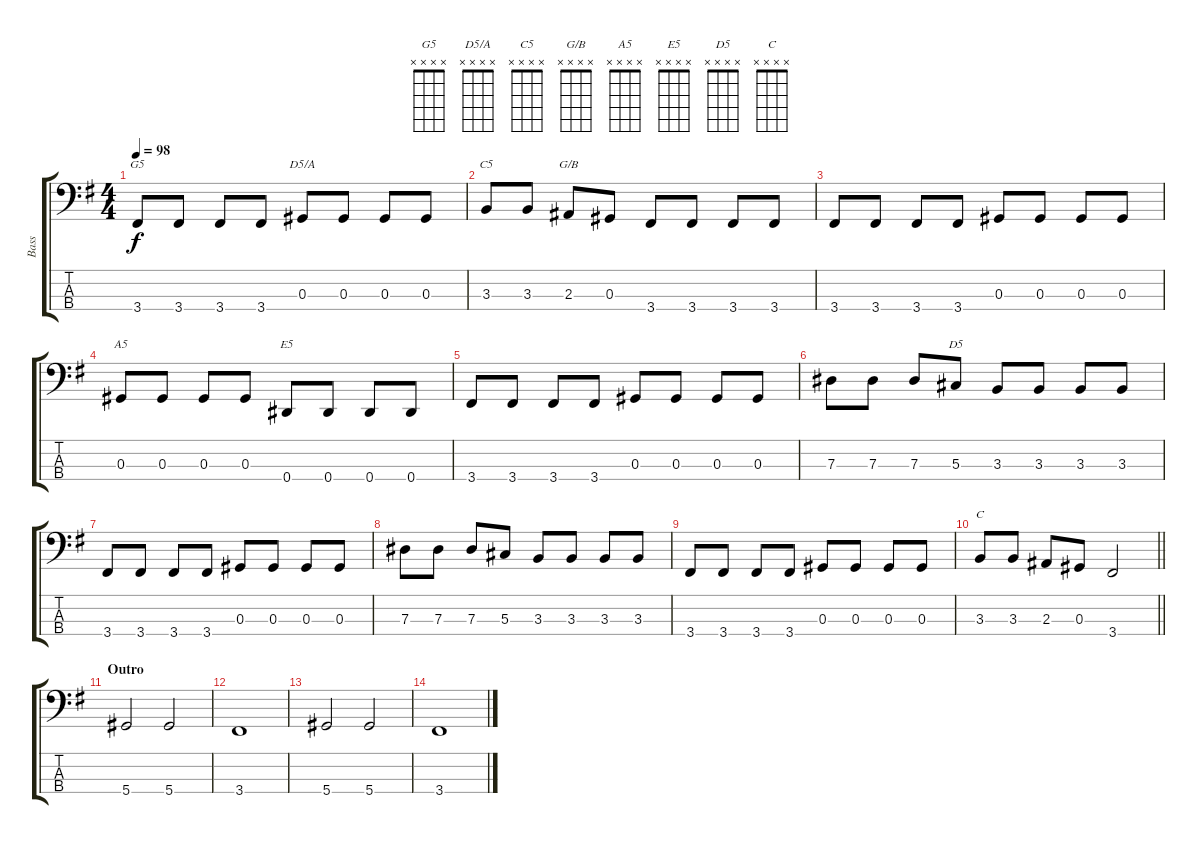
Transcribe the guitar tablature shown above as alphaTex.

\track ("Bass" "Bass") {instrument electricbassfinger}
\staff {score tabs}
\tuning (Gb2 Db2 Ab1 Eb1) {hide}
\chord ("G5" x x x x)
\chord ("D5/A" x x x x)
\chord ("C5" x x x x)
\chord ("G/B" x x x x)
\chord ("A5" x x x x)
\chord ("E5" x x x x)
\chord ("D5" x x x x)
\chord ("C" x x x x)
\ts (4 4)
\tempo 98
\clef f4
\ks g
3.4.8{ch "G5" dy f} 3.4.8 3.4.8 3.4.8 0.3.8{ch "D5/A"} 0.3.8 0.3.8 0.3.8 |
3.3.8{ch "C5"} 3.3.8 2.3.8{ch "G/B"} 0.3.8 3.4.8 3.4.8 3.4.8 3.4.8 |
3.4.8 3.4.8 3.4.8 3.4.8 0.3.8 0.3.8 0.3.8 0.3.8 |
0.3.8{ch "A5"} 0.3.8 0.3.8 0.3.8 0.4.8{ch "E5"} 0.4.8 0.4.8 0.4.8 |
3.4.8 3.4.8 3.4.8 3.4.8 0.3.8 0.3.8 0.3.8 0.3.8 |
7.3.8 7.3.8 7.3.8 5.3.8{ch "D5"} 3.3.8 3.3.8 3.3.8 3.3.8 |
3.4.8 3.4.8 3.4.8 3.4.8 0.3.8 0.3.8 0.3.8 0.3.8 |
7.3.8 7.3.8 7.3.8 5.3.8 3.3.8 3.3.8 3.3.8 3.3.8 |
3.4.8 3.4.8 3.4.8 3.4.8 0.3.8 0.3.8 0.3.8 0.3.8 |
\barLineRight lightlight
3.3.8{ch "C"} 3.3.8 2.3.8 0.3.8 3.4.2 |
\section ("" "Outro")
5.4.2 5.4.2 |
3.4.1 |
5.4.2 5.4.2 |
3.4.1
